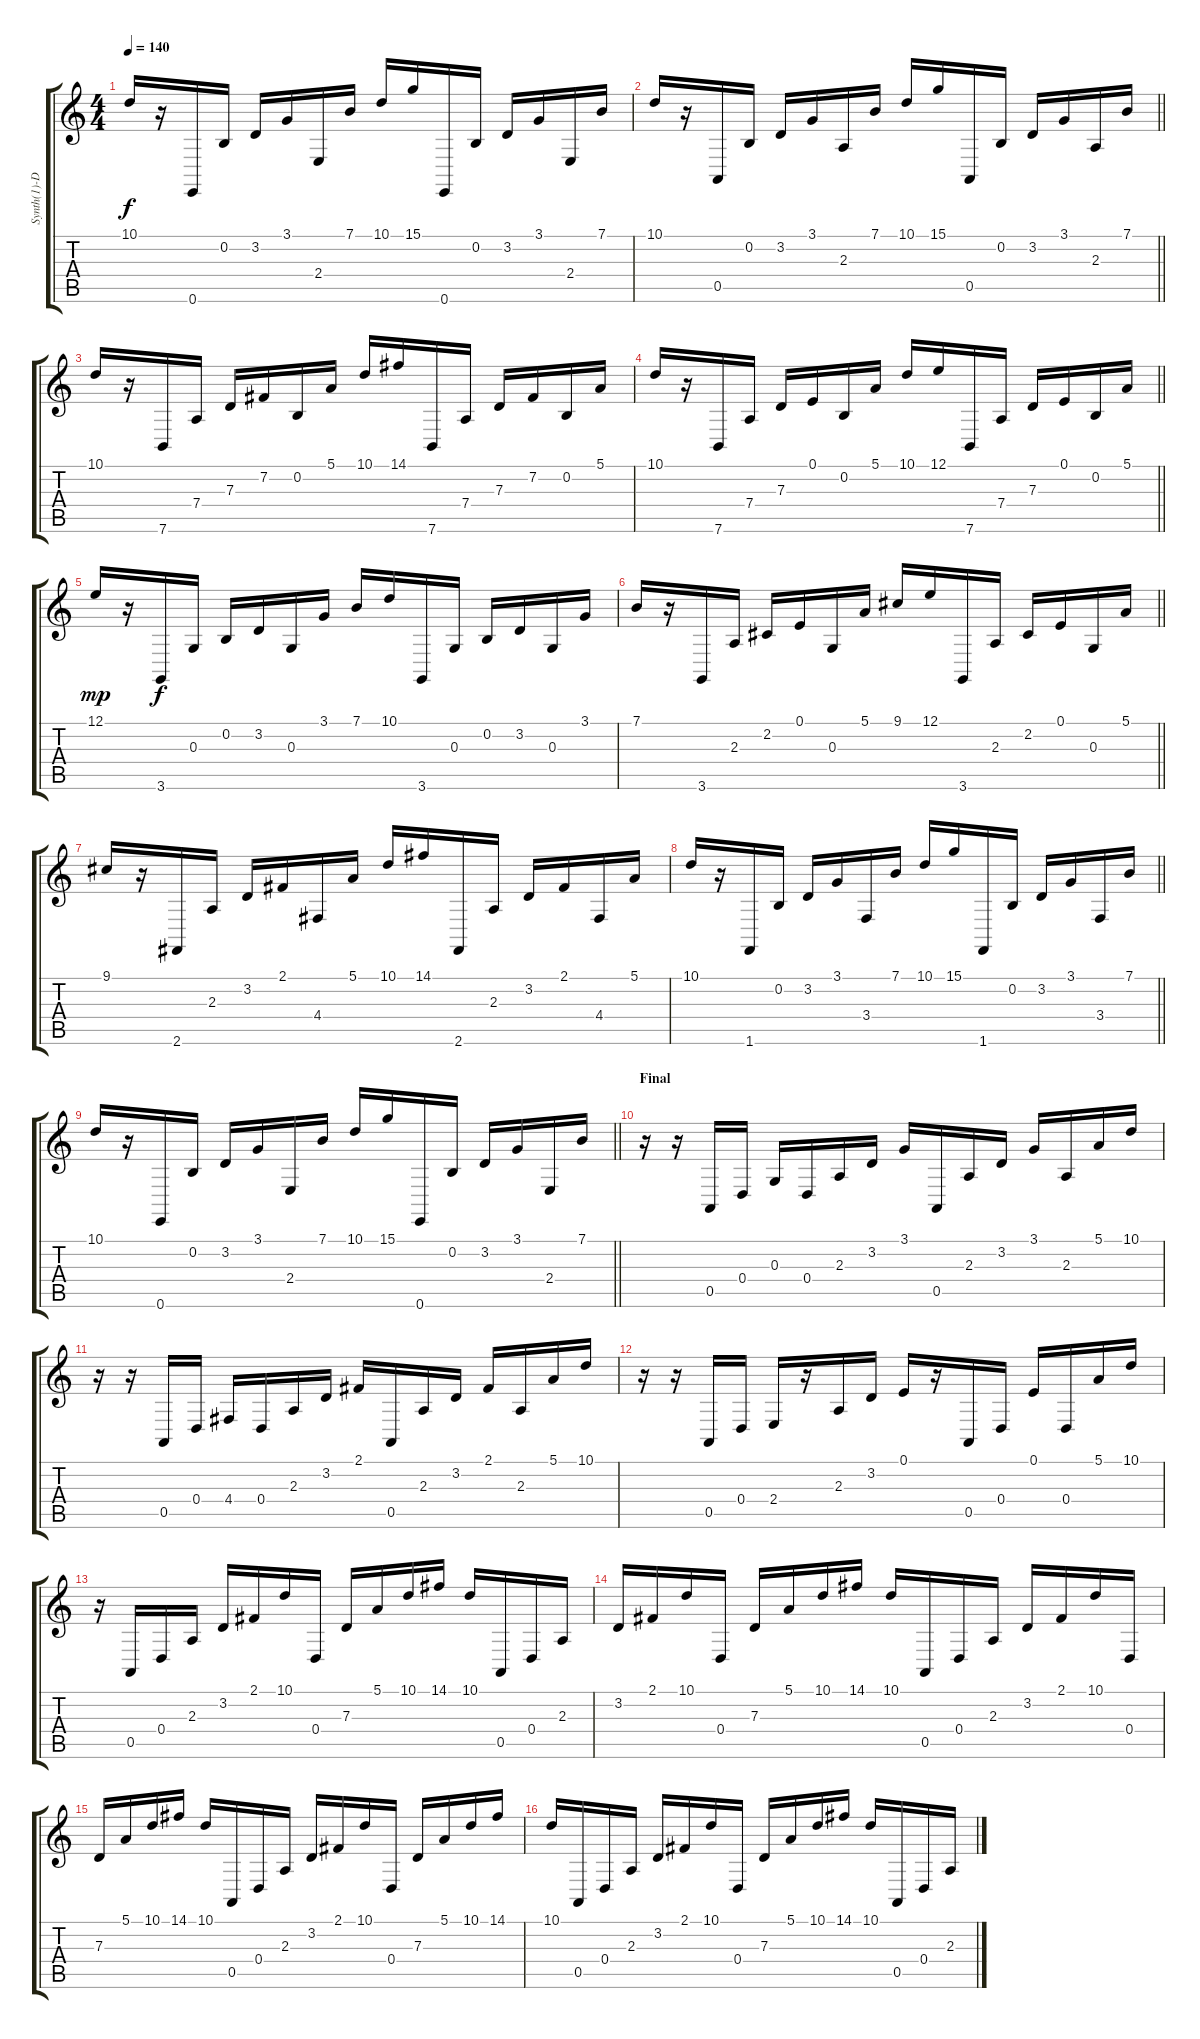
\track ("Synth(1)-Delay" "Synth(1)-D") {instrument stringensemble1}
\staff {score tabs}
\tuning (E4 B3 G3 D3 A2 E2) {hide}
\ts (4 4)
\tempo 140
\clef g2
\ks c
10.1.16{dy f} r.16 0.6.16 0.2.16 3.2.16 3.1.16 2.4.16 7.1.16 10.1.16 15.1.16 0.6.16 0.2.16 3.2.16 3.1.16 2.4.16 7.1.16 |
\barLineRight lightlight
10.1.16 r.16 0.5.16 0.2.16 3.2.16 3.1.16 2.3.16 7.1.16 10.1.16 15.1.16 0.5.16 0.2.16 3.2.16 3.1.16 2.3.16 7.1.16 |
10.1.16 r.16 7.6.16 7.4.16 7.3.16 7.2.16 0.2.16 5.1.16 10.1.16 14.1.16 7.6.16 7.4.16 7.3.16 7.2.16 0.2.16 5.1.16 |
\barLineRight lightlight
10.1.16 r.16 7.6.16 7.4.16 7.3.16 0.1.16 0.2.16 5.1.16 10.1.16 12.1.16 7.6.16 7.4.16 7.3.16 0.1.16 0.2.16 5.1.16 |
12.1.16{dy mp volume 8} r.16 3.6.16{dy f} 0.3.16 0.2.16 3.2.16 0.3.16 3.1.16 7.1.16 10.1.16 3.6.16 0.3.16 0.2.16 3.2.16 0.3.16 3.1.16 |
\barLineRight lightlight
7.1.16 r.16 3.6.16 2.3.16 2.2.16 0.1.16 0.3.16 5.1.16 9.1.16 12.1.16 3.6.16 2.3.16 2.2.16 0.1.16 0.3.16 5.1.16 |
9.1.16 r.16 2.6.16 2.3.16 3.2.16 2.1.16 4.4.16 5.1.16 10.1.16 14.1.16 2.6.16 2.3.16 3.2.16 2.1.16 4.4.16 5.1.16 |
\barLineRight lightlight
10.1.16 r.16 1.6.16 0.2.16 3.2.16 3.1.16 3.4.16 7.1.16 10.1.16 15.1.16 1.6.16 0.2.16 3.2.16 3.1.16 3.4.16 7.1.16 |
\barLineRight lightlight
10.1.16 r.16 0.6.16 0.2.16 3.2.16 3.1.16 2.4.16 7.1.16 10.1.16 15.1.16 0.6.16 0.2.16 3.2.16 3.1.16 2.4.16 7.1.16 |
\section ("" "Final")
r.16{volume 11} r.16 0.5.16 0.4.16 0.3.16 0.4.16 2.3.16 3.2.16 3.1.16 0.5.16 2.3.16 3.2.16 3.1.16 2.3.16 5.1.16 10.1.16 |
r.16 r.16 0.5.16 0.4.16 4.4.16 0.4.16 2.3.16 3.2.16 2.1.16 0.5.16 2.3.16 3.2.16 2.1.16 2.3.16 5.1.16 10.1.16 |
r.16 r.16 0.5.16 0.4.16 2.4.16 r.16 2.3.16 3.2.16 0.1.16 r.16 0.5.16 0.4.16 0.1.16 0.4.16 5.1.16 10.1.16 |
r.16 0.5.16 0.4.16 2.3.16 3.2.16 2.1.16 10.1.16 0.4.16 7.3.16 5.1.16 10.1.16 14.1.16 10.1.16 0.5.16 0.4.16 2.3.16 |
3.2.16 2.1.16 10.1.16 0.4.16 7.3.16 5.1.16 10.1.16 14.1.16 10.1.16 0.5.16 0.4.16 2.3.16 3.2.16 2.1.16 10.1.16 0.4.16 |
7.3.16 5.1.16 10.1.16 14.1.16 10.1.16 0.5.16 0.4.16 2.3.16 3.2.16 2.1.16 10.1.16 0.4.16 7.3.16 5.1.16 10.1.16 14.1.16 |
10.1.16 0.5.16 0.4.16 2.3.16 3.2.16 2.1.16 10.1.16 0.4.16 7.3.16 5.1.16 10.1.16 14.1.16 10.1.16 0.5.16 0.4.16 2.3.16
